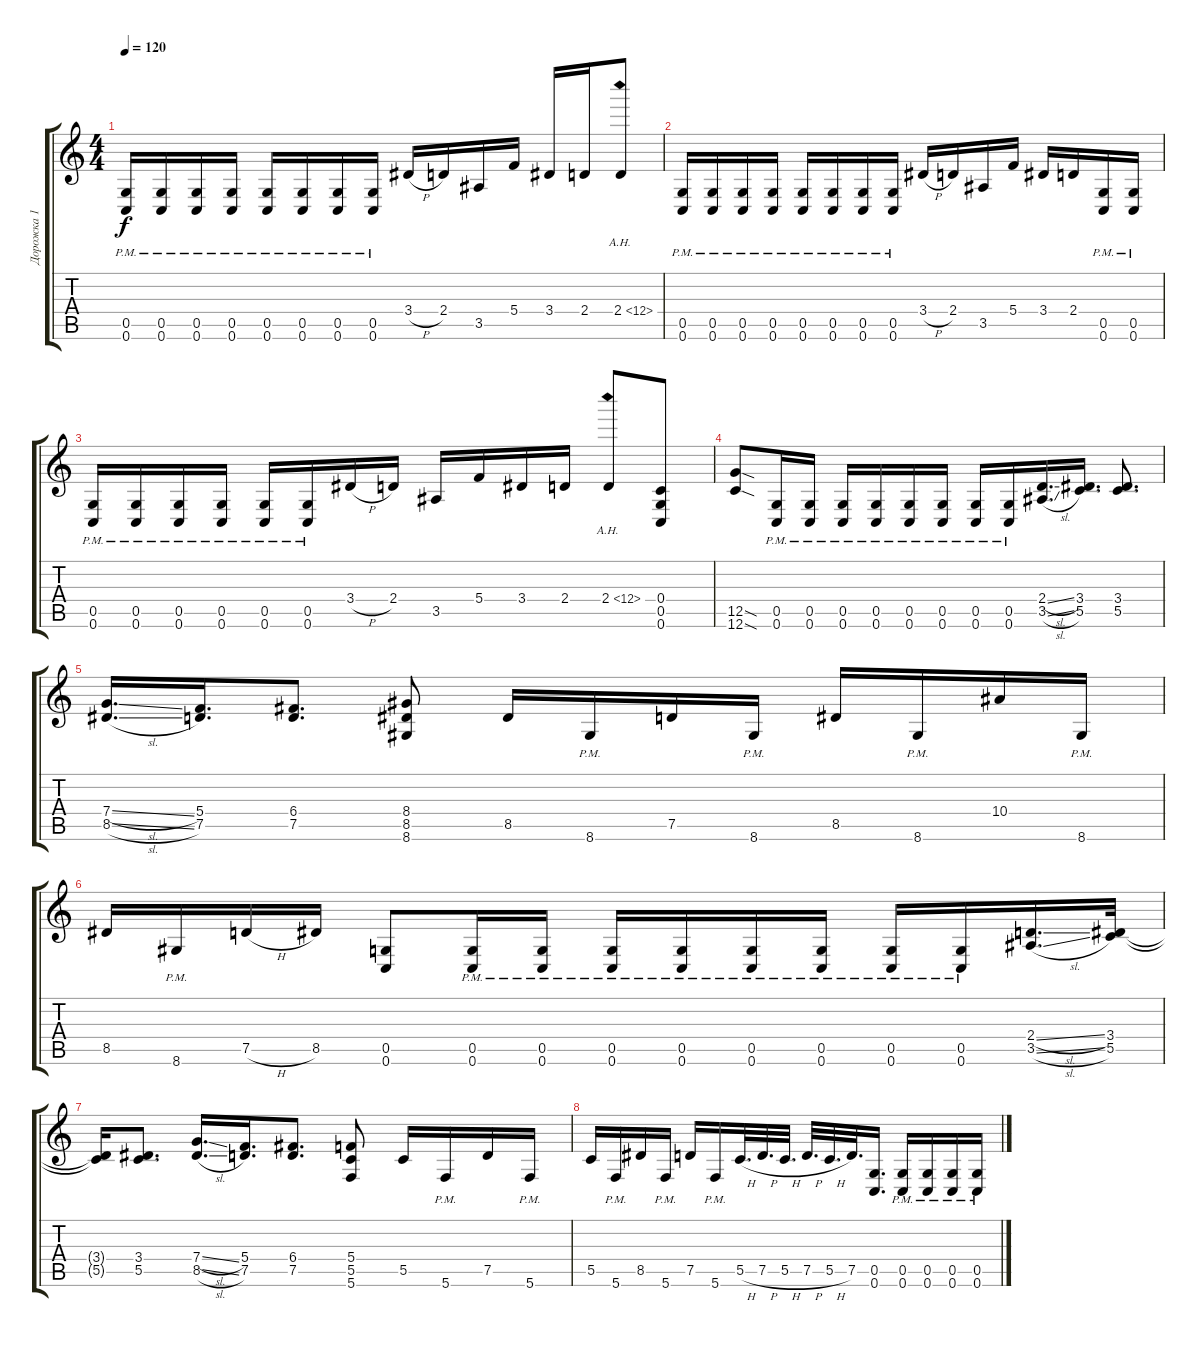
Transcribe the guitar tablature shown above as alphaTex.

\track ("Дорожка 1" "Дорожка 1") {instrument distortionguitar}
\staff {score tabs}
\tuning (D4 A3 F3 C3 G2 C2) {hide}
\ts (4 4)
\tempo 120
\clef g2
\ks c
(0.5{pm} 0.6{pm}).16{dy f} (0.5{pm} 0.6{pm}).16 (0.5{pm} 0.6{pm}).16 (0.5{pm} 0.6{pm}).16 (0.5{pm} 0.6{pm}).16 (0.5{pm} 0.6{pm}).16 (0.5{pm} 0.6{pm}).16 (0.5{pm} 0.6{pm}).16 3.4{h}.16 2.4.16 3.5.16 5.4.16 3.4.16 2.4.16 2.4{ah 10}.8 |
(0.5{pm} 0.6{pm}).16 (0.5{pm} 0.6{pm}).16 (0.5{pm} 0.6{pm}).16 (0.5{pm} 0.6{pm}).16 (0.5{pm} 0.6{pm}).16 (0.5{pm} 0.6{pm}).16 (0.5{pm} 0.6{pm}).16 (0.5{pm} 0.6{pm}).16 3.4{h}.16 2.4.16 3.5.16 5.4.16 3.4.16 2.4.16 (0.5{pm} 0.6{pm}).16 (0.5{pm} 0.6{pm}).16 |
(0.5{pm} 0.6{pm}).16 (0.5{pm} 0.6{pm}).16 (0.5{pm} 0.6{pm}).16 (0.5{pm} 0.6{pm}).16 (0.5{pm} 0.6{pm}).16 (0.5{pm} 0.6{pm}).16 3.4{h}.16 2.4.16 3.5.16 5.4.16 3.4.16 2.4.16 2.4{ah 10}.8 (0.4 0.5 0.6).8 |
(12.5{sod} 12.6{sod}).8 (0.5{pm} 0.6{pm}).16 (0.5{pm} 0.6{pm}).16 (0.5{pm} 0.6{pm}).16 (0.5{pm} 0.6{pm}).16 (0.5{pm} 0.6{pm}).16 (0.5{pm} 0.6{pm}).16 (0.5{pm} 0.6{pm}).16 (0.5{pm} 0.6{pm}).16 (2.4{sl} 3.5{sl}).16{d} (3.4 5.5).16{d} (3.4 5.5).8{d} |
(7.4{sl} 8.5{sl}).16{d} (5.4 7.5).16{d} (6.4 7.5).8{d} (8.4 8.5 8.6).8 8.5.16 8.6{pm}.16 7.5.16 8.6{pm}.16 8.5.16 8.6{pm}.16 10.4.16 8.6{pm}.16 |
8.5.16 8.6{pm}.16 7.5{h}.16 8.5.16 (0.5 0.6).8 (0.5{pm} 0.6{pm}).16 (0.5{pm} 0.6{pm}).16 (0.5{pm} 0.6{pm}).16 (0.5{pm} 0.6{pm}).16 (0.5{pm} 0.6{pm}).16 (0.5{pm} 0.6{pm}).16 (0.5{pm} 0.6{pm}).16 (0.5{pm} 0.6{pm}).16 (2.4{sl} 3.5{sl}).16{d} (3.4 5.5).32 |
(3.4{t} 5.5{t}).16 (3.4 5.5).8{d} (7.4{sl} 8.5{sl}).16{d} (5.4 7.5).16{d} (6.4 7.5).8{d} (5.4 5.5 5.6).8 5.5.16 5.6{pm}.16 7.5.16 5.6{pm}.16 |
5.5.16 5.6{pm}.16 8.5.16 5.6{pm}.16 7.5.16 5.6{pm}.16 5.5{h}.32{d} 7.5{h}.32{d} 5.5{h}.32{d} 7.5{h}.32{d} 5.5{h}.32{d} 7.5.32{d} (0.5 0.6).16{d} (0.5{pm} 0.6{pm}).16 (0.5{pm} 0.6{pm}).16 (0.5{pm} 0.6{pm}).16 (0.5{pm} 0.6{pm}).16
